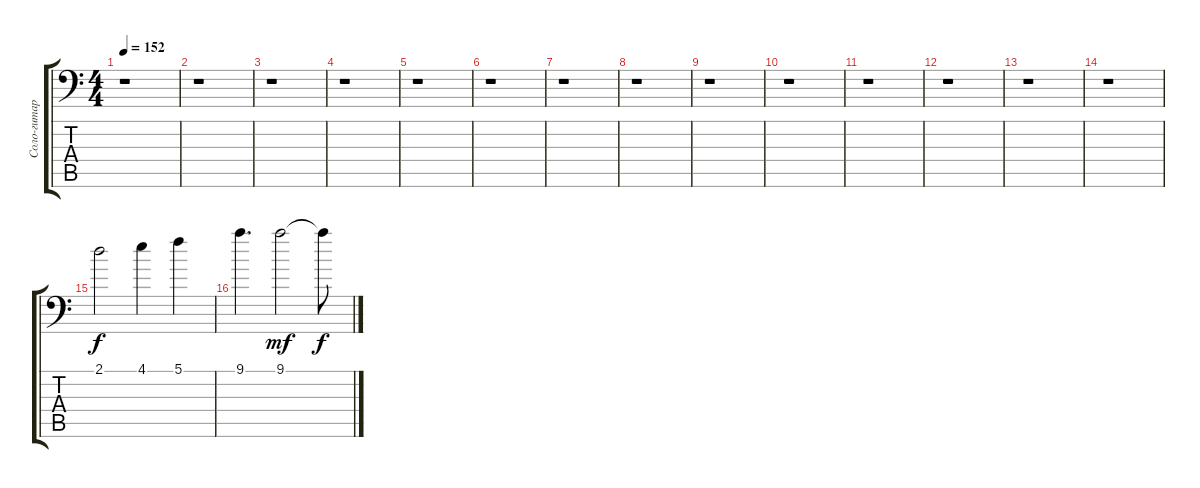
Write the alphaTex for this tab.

\track ("Cоло-гитара" "Cоло-гитар") {instrument overdrivenguitar}
\staff {score tabs}
\tuning (C4 G3 Eb3 Bb2 F2 Bb1) {hide}
\ts (4 4)
\tempo 152
\clef f4
\ks c
r.1{dy f} |
r.1 |
r.1 |
r.1 |
r.1 |
r.1 |
r.1 |
r.1 |
r.1 |
r.1 |
r.1 |
r.1 |
r.1 |
r.1 |
2.1.2 4.1.4 5.1.4 |
9.1.4{d} 9.1.2{dy mf} 9.1{t}.8{dy f}
